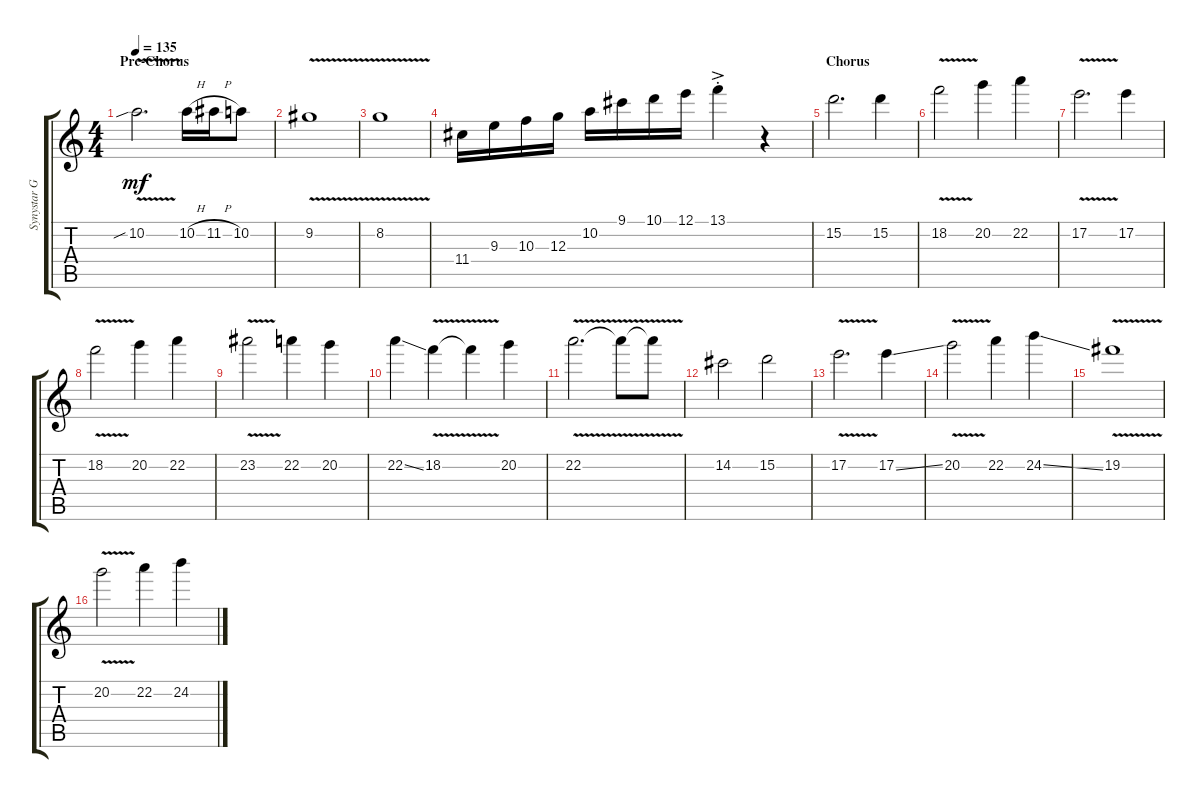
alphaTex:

\track ("Synystar Gates (Lead)" "Synystar G") {instrument distortionguitar}
\staff {score tabs}
\tuning (E4 B3 G3 D3 A2 D2) {hide}
\ts (4 4)
\section ("" "Pre-Chorus")
\tempo 135
\clef g2
\ks c
10.2{v sib}.2{d dy mf} 10.2{h}.16 11.2{h}.16 10.2.8 |
9.2{v}.1 |
8.2{v}.1 |
11.4.16 9.3.16 10.3.16 12.3.16 10.2.16 9.1.16 10.1.16 12.1.16 13.1{ac st}.4 r.4 |
\section ("" "Chorus")
15.2.2{d} 15.2.4 |
18.2{v}.2 20.2.4 22.2.4 |
17.2{v}.2{d} 17.2.4 |
18.2{v}.2 20.2.4 22.2.4 |
23.2{v}.2 22.2.4 20.2.4 |
22.2{ss}.4 18.2{v}.4 18.2{v t}.4 20.2.4 |
22.2{v}.2{d} 22.2{v t}.8 22.2{t}.8 |
14.2.2 15.2.2 |
17.2{v}.2{d} 17.2{ss}.4 |
20.2{v}.2 22.2.4 24.2{ss}.4 |
19.2{v}.1 |
20.2{v}.2 22.2.4 24.2.4
